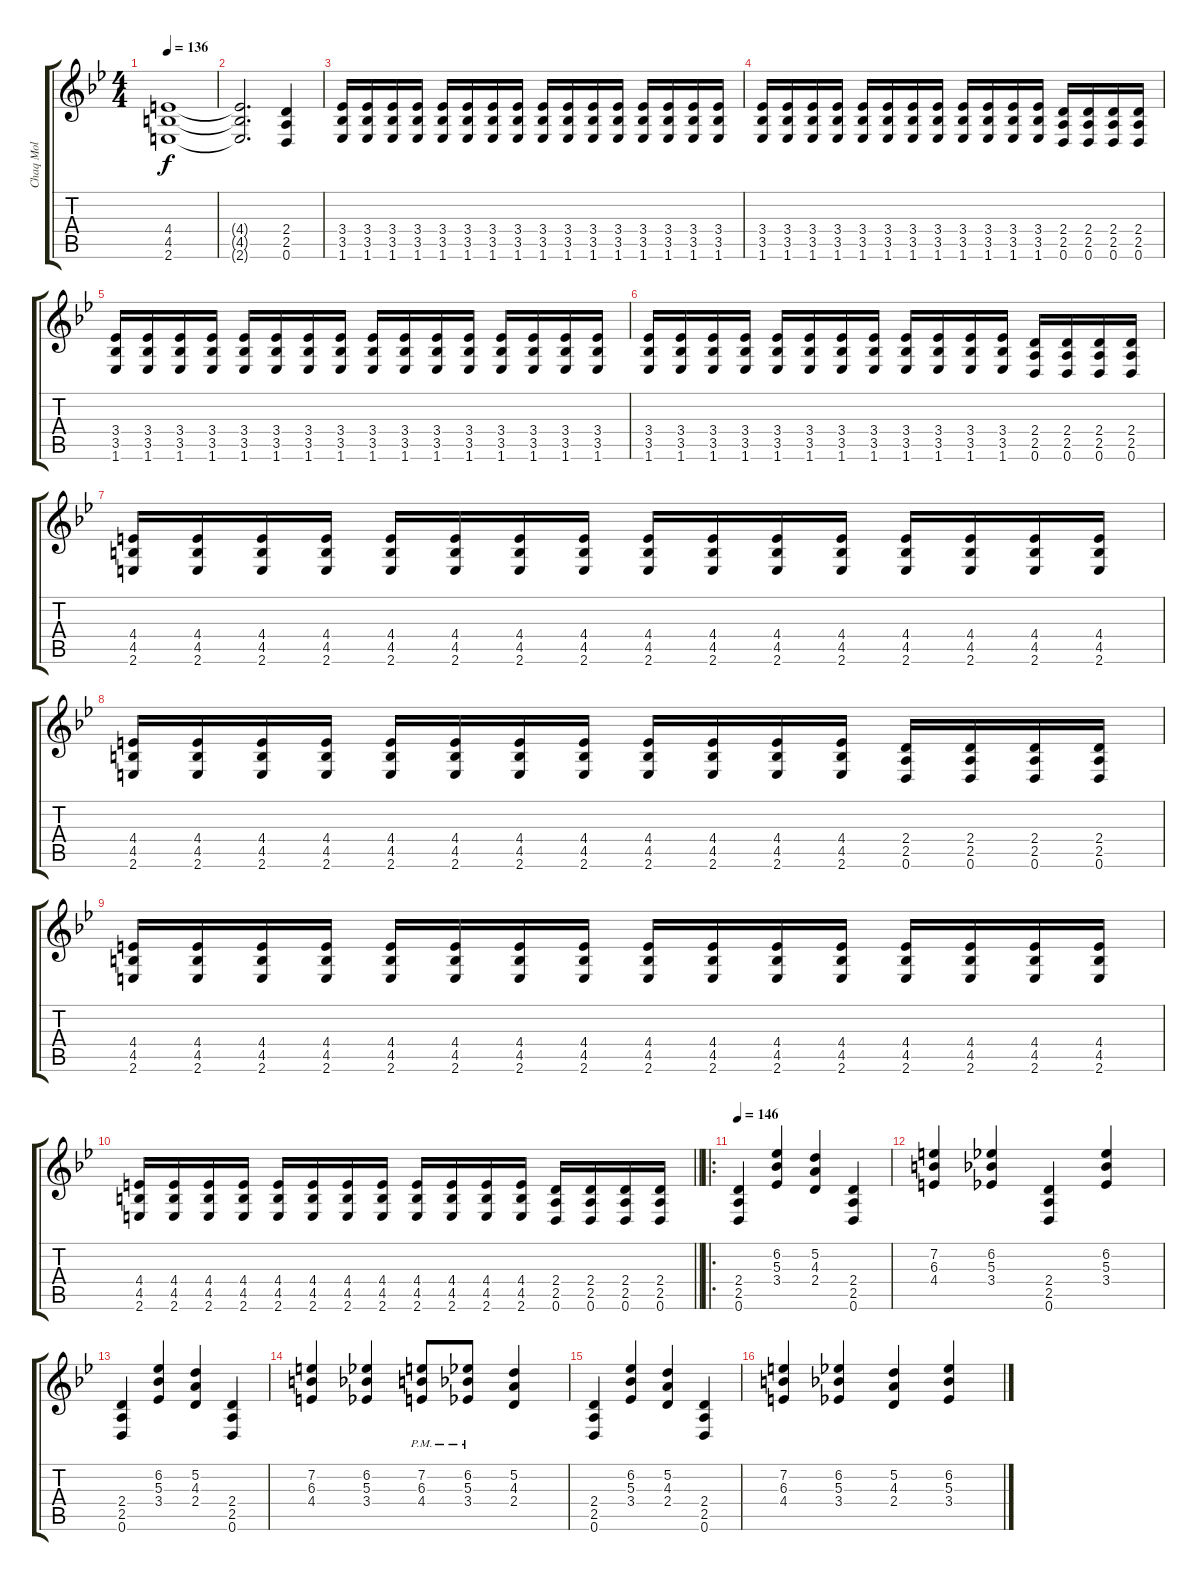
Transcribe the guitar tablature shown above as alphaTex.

\track ("Chaq Mol" "Chaq Mol") {instrument distortionguitar}
\staff {score tabs}
\tuning (D4 A3 F3 C3 G2 D2) {hide}
\ts (4 4)
\tempo 136
\clef g2
\ks bb
(4.4 4.5 2.6).1{dy f} |
(4.4{t} 4.5{t} 2.6{t}).2{d} (2.4 2.5 0.6).4 |
(3.4 3.5 1.6).16 (3.4 3.5 1.6).16 (3.4 3.5 1.6).16 (3.4 3.5 1.6).16 (3.4 3.5 1.6).16 (3.4 3.5 1.6).16 (3.4 3.5 1.6).16 (3.4 3.5 1.6).16 (3.4 3.5 1.6).16 (3.4 3.5 1.6).16 (3.4 3.5 1.6).16 (3.4 3.5 1.6).16 (3.4 3.5 1.6).16 (3.4 3.5 1.6).16 (3.4 3.5 1.6).16 (3.4 3.5 1.6).16 |
(3.4 3.5 1.6).16 (3.4 3.5 1.6).16 (3.4 3.5 1.6).16 (3.4 3.5 1.6).16 (3.4 3.5 1.6).16 (3.4 3.5 1.6).16 (3.4 3.5 1.6).16 (3.4 3.5 1.6).16 (3.4 3.5 1.6).16 (3.4 3.5 1.6).16 (3.4 3.5 1.6).16 (3.4 3.5 1.6).16 (2.4 2.5 0.6).16 (2.4 2.5 0.6).16 (2.4 2.5 0.6).16 (2.4 2.5 0.6).16 |
(3.4 3.5 1.6).16 (3.4 3.5 1.6).16 (3.4 3.5 1.6).16 (3.4 3.5 1.6).16 (3.4 3.5 1.6).16 (3.4 3.5 1.6).16 (3.4 3.5 1.6).16 (3.4 3.5 1.6).16 (3.4 3.5 1.6).16 (3.4 3.5 1.6).16 (3.4 3.5 1.6).16 (3.4 3.5 1.6).16 (3.4 3.5 1.6).16 (3.4 3.5 1.6).16 (3.4 3.5 1.6).16 (3.4 3.5 1.6).16 |
(3.4 3.5 1.6).16 (3.4 3.5 1.6).16 (3.4 3.5 1.6).16 (3.4 3.5 1.6).16 (3.4 3.5 1.6).16 (3.4 3.5 1.6).16 (3.4 3.5 1.6).16 (3.4 3.5 1.6).16 (3.4 3.5 1.6).16 (3.4 3.5 1.6).16 (3.4 3.5 1.6).16 (3.4 3.5 1.6).16 (2.4 2.5 0.6).16 (2.4 2.5 0.6).16 (2.4 2.5 0.6).16 (2.4 2.5 0.6).16 |
(4.4 4.5 2.6).16 (4.4 4.5 2.6).16 (4.4 4.5 2.6).16 (4.4 4.5 2.6).16 (4.4 4.5 2.6).16 (4.4 4.5 2.6).16 (4.4 4.5 2.6).16 (4.4 4.5 2.6).16 (4.4 4.5 2.6).16 (4.4 4.5 2.6).16 (4.4 4.5 2.6).16 (4.4 4.5 2.6).16 (4.4 4.5 2.6).16 (4.4 4.5 2.6).16 (4.4 4.5 2.6).16 (4.4 4.5 2.6).16 |
(4.4 4.5 2.6).16 (4.4 4.5 2.6).16 (4.4 4.5 2.6).16 (4.4 4.5 2.6).16 (4.4 4.5 2.6).16 (4.4 4.5 2.6).16 (4.4 4.5 2.6).16 (4.4 4.5 2.6).16 (4.4 4.5 2.6).16 (4.4 4.5 2.6).16 (4.4 4.5 2.6).16 (4.4 4.5 2.6).16 (2.4 2.5 0.6).16 (2.4 2.5 0.6).16 (2.4 2.5 0.6).16 (2.4 2.5 0.6).16 |
(4.4 4.5 2.6).16 (4.4 4.5 2.6).16 (4.4 4.5 2.6).16 (4.4 4.5 2.6).16 (4.4 4.5 2.6).16 (4.4 4.5 2.6).16 (4.4 4.5 2.6).16 (4.4 4.5 2.6).16 (4.4 4.5 2.6).16 (4.4 4.5 2.6).16 (4.4 4.5 2.6).16 (4.4 4.5 2.6).16 (4.4 4.5 2.6).16 (4.4 4.5 2.6).16 (4.4 4.5 2.6).16 (4.4 4.5 2.6).16 |
\barLineRight lightlight
(4.4 4.5 2.6).16 (4.4 4.5 2.6).16 (4.4 4.5 2.6).16 (4.4 4.5 2.6).16 (4.4 4.5 2.6).16 (4.4 4.5 2.6).16 (4.4 4.5 2.6).16 (4.4 4.5 2.6).16 (4.4 4.5 2.6).16 (4.4 4.5 2.6).16 (4.4 4.5 2.6).16 (4.4 4.5 2.6).16 (2.4 2.5 0.6).16 (2.4 2.5 0.6).16 (2.4 2.5 0.6).16 (2.4 2.5 0.6).16 |
\ro
\tempo 146
(2.4 2.5 0.6).4 (6.2 5.3 3.4).4 (5.2 4.3 2.4).4 (2.4 2.5 0.6).4 |
(7.2 6.3 4.4).4 (6.2 5.3 3.4).4 (2.4 2.5 0.6).4 (6.2 5.3 3.4).4 |
(2.4 2.5 0.6).4 (6.2 5.3 3.4).4 (5.2 4.3 2.4).4 (2.4 2.5 0.6).4 |
(7.2 6.3 4.4).4 (6.2 5.3 3.4).4 (7.2{pm} 6.3{pm} 4.4{pm}).8 (6.2{pm} 5.3{pm} 3.4{pm}).8 (5.2 4.3 2.4).4 |
(2.4 2.5 0.6).4 (6.2 5.3 3.4).4 (5.2 4.3 2.4).4 (2.4 2.5 0.6).4 |
(7.2 6.3 4.4).4 (6.2 5.3 3.4).4 (5.2 4.3 2.4).4 (6.2 5.3 3.4).4
